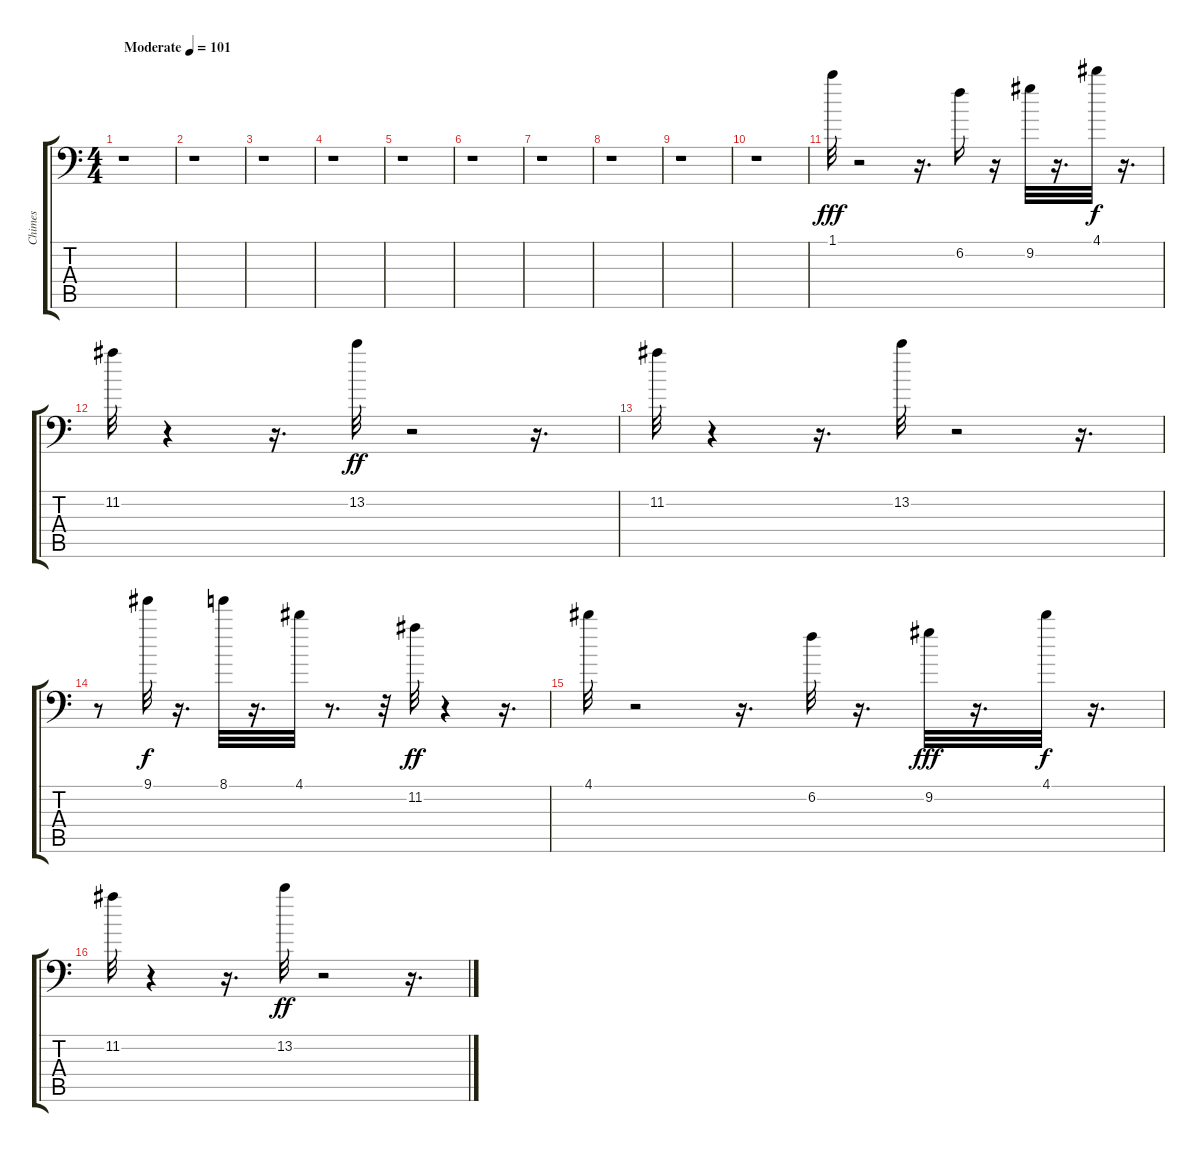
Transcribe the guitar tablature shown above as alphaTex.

\track ("Chimes" "Chimes") {instrument glockenspiel}
\staff {score tabs}
\tuning (B5 B4 B3 B2 B1 B0) {hide}
\ts (4 4)
\tempo (101 "Moderate")
\clef f4
\ks c
r.1{dy fff instrument glockenspiel} |
r.1 |
r.1 |
r.1 |
r.1 |
r.1 |
r.1 |
r.1 |
r.1 |
r.1 |
1.1.32 r.2 r.16{d} 6.2.16 r.16 9.2.32 r.16{d} 4.1.32{dy f} r.16{d} |
11.2.32 r.4 r.16{d} 13.2.32{dy ff} r.2 r.16{d} |
11.2.32 r.4 r.16{d} 13.2.32 r.2 r.16{d} |
r.8 9.1.32{dy f} r.16{d} 8.1.32 r.16{d} 4.1.32 r.8{d} r.32 11.2.32{dy ff} r.4 r.16{d} |
4.1.32 r.2 r.16{d} 6.2.32 r.16{d} 9.2.32{dy fff} r.16{d} 4.1.32{dy f} r.16{d} |
11.2.32 r.4 r.16{d} 13.2.32{dy ff} r.2 r.16{d}
